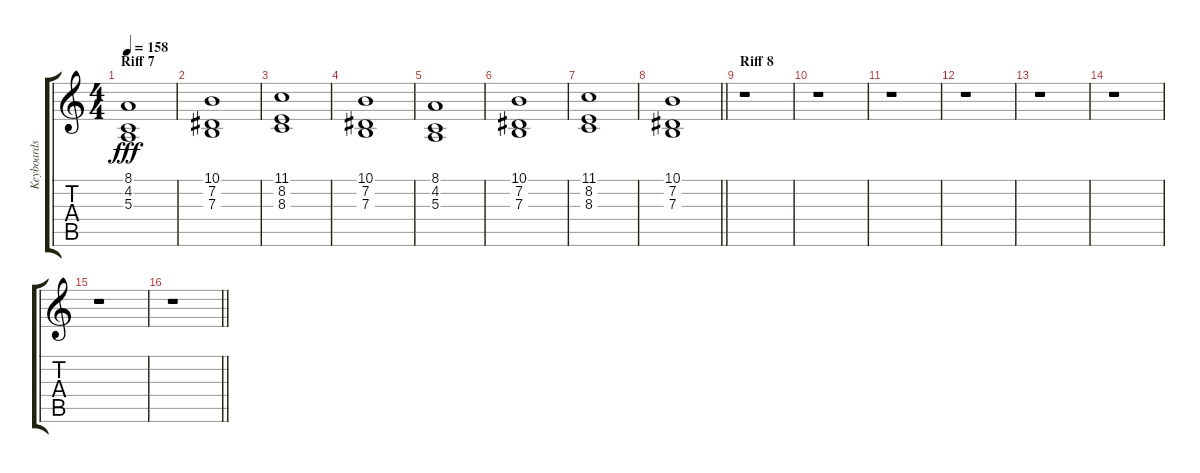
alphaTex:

\track ("Keyboards" "Keyboards") {instrument stringensemble1 bank 121}
\staff {score tabs}
\tuning (Db4 Ab3 E3 B2 Gb2 Db2) {hide}
\ts (4 4)
\section ("" "Riff 7")
\tempo 158
\clef g2
\ks c
(8.1 4.2 5.3).1{dy fff volume 11 balance 8 instrument frenchhorn} |
(10.1 7.2 7.3).1 |
(11.1 8.2 8.3).1 |
(10.1 7.2 7.3).1 |
(8.1 4.2 5.3).1 |
(10.1 7.2 7.3).1 |
(11.1 8.2 8.3).1 |
\barLineRight lightlight
(10.1 7.2 7.3).1 |
\section ("" "Riff 8")
r.1 |
r.1 |
r.1 |
r.1 |
r.1 |
r.1 |
r.1 |
\barLineRight lightlight
r.1
